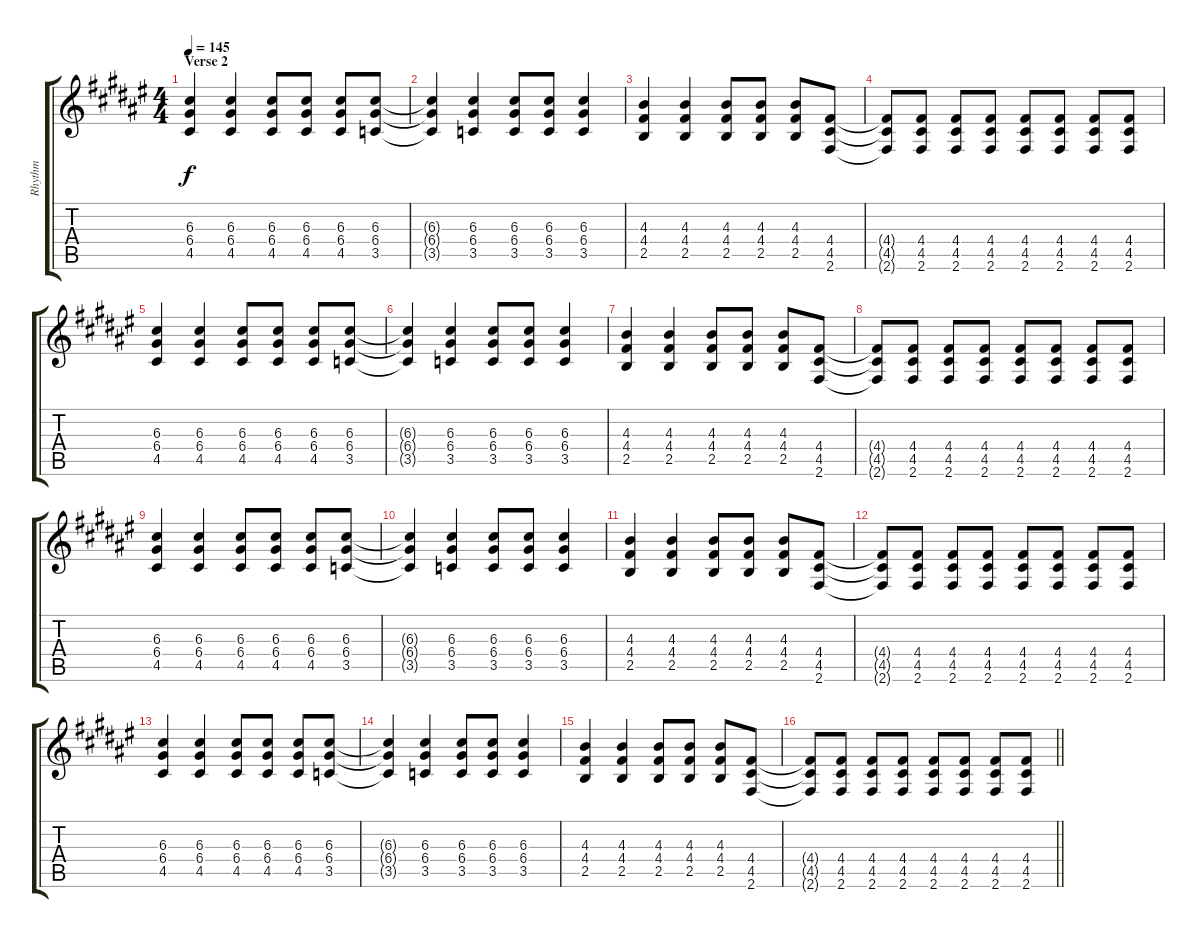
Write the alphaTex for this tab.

\track ("Rhythm" "Rhythm") {instrument electricguitarclean}
\staff {score tabs}
\tuning (E4 B3 G3 D3 A2 E2) {hide}
\ts (4 4)
\section ("" "Verse 2")
\tempo 145
\clef g2
\ks f#
(6.3 6.4 4.5).4{dy f} (6.3 6.4 4.5).4 (6.3 6.4 4.5).8 (6.3 6.4 4.5).8 (6.3 6.4 4.5).8 (6.3 6.4 3.5).8 |
(6.3{t} 6.4{t} 3.5{t}).4 (6.3 6.4 3.5).4 (6.3 6.4 3.5).8 (6.3 6.4 3.5).8 (6.3 6.4 3.5).4 |
(4.3 4.4 2.5).4 (4.3 4.4 2.5).4 (4.3 4.4 2.5).8 (4.3 4.4 2.5).8 (4.3 4.4 2.5).8 (4.4 4.5 2.6).8 |
(4.4{t} 4.5{t} 2.6{t}).8 (4.4 4.5 2.6).8 (4.4 4.5 2.6).8 (4.4 4.5 2.6).8 (4.4 4.5 2.6).8 (4.4 4.5 2.6).8 (4.4 4.5 2.6).8 (4.4 4.5 2.6).8 |
(6.3 6.4 4.5).4 (6.3 6.4 4.5).4 (6.3 6.4 4.5).8 (6.3 6.4 4.5).8 (6.3 6.4 4.5).8 (6.3 6.4 3.5).8 |
(6.3{t} 6.4{t} 3.5{t}).4 (6.3 6.4 3.5).4 (6.3 6.4 3.5).8 (6.3 6.4 3.5).8 (6.3 6.4 3.5).4 |
(4.3 4.4 2.5).4 (4.3 4.4 2.5).4 (4.3 4.4 2.5).8 (4.3 4.4 2.5).8 (4.3 4.4 2.5).8 (4.4 4.5 2.6).8 |
(4.4{t} 4.5{t} 2.6{t}).8 (4.4 4.5 2.6).8 (4.4 4.5 2.6).8 (4.4 4.5 2.6).8 (4.4 4.5 2.6).8 (4.4 4.5 2.6).8 (4.4 4.5 2.6).8 (4.4 4.5 2.6).8 |
(6.3 6.4 4.5).4 (6.3 6.4 4.5).4 (6.3 6.4 4.5).8 (6.3 6.4 4.5).8 (6.3 6.4 4.5).8 (6.3 6.4 3.5).8 |
(6.3{t} 6.4{t} 3.5{t}).4 (6.3 6.4 3.5).4 (6.3 6.4 3.5).8 (6.3 6.4 3.5).8 (6.3 6.4 3.5).4 |
(4.3 4.4 2.5).4 (4.3 4.4 2.5).4 (4.3 4.4 2.5).8 (4.3 4.4 2.5).8 (4.3 4.4 2.5).8 (4.4 4.5 2.6).8 |
(4.4{t} 4.5{t} 2.6{t}).8 (4.4 4.5 2.6).8 (4.4 4.5 2.6).8 (4.4 4.5 2.6).8 (4.4 4.5 2.6).8 (4.4 4.5 2.6).8 (4.4 4.5 2.6).8 (4.4 4.5 2.6).8 |
(6.3 6.4 4.5).4 (6.3 6.4 4.5).4 (6.3 6.4 4.5).8 (6.3 6.4 4.5).8 (6.3 6.4 4.5).8 (6.3 6.4 3.5).8 |
(6.3{t} 6.4{t} 3.5{t}).4 (6.3 6.4 3.5).4 (6.3 6.4 3.5).8 (6.3 6.4 3.5).8 (6.3 6.4 3.5).4 |
(4.3 4.4 2.5).4 (4.3 4.4 2.5).4 (4.3 4.4 2.5).8 (4.3 4.4 2.5).8 (4.3 4.4 2.5).8 (4.4 4.5 2.6).8 |
\barLineRight lightlight
(4.4{t} 4.5{t} 2.6{t}).8 (4.4 4.5 2.6).8 (4.4 4.5 2.6).8 (4.4 4.5 2.6).8 (4.4 4.5 2.6).8 (4.4 4.5 2.6).8 (4.4 4.5 2.6).8 (4.4 4.5 2.6).8
